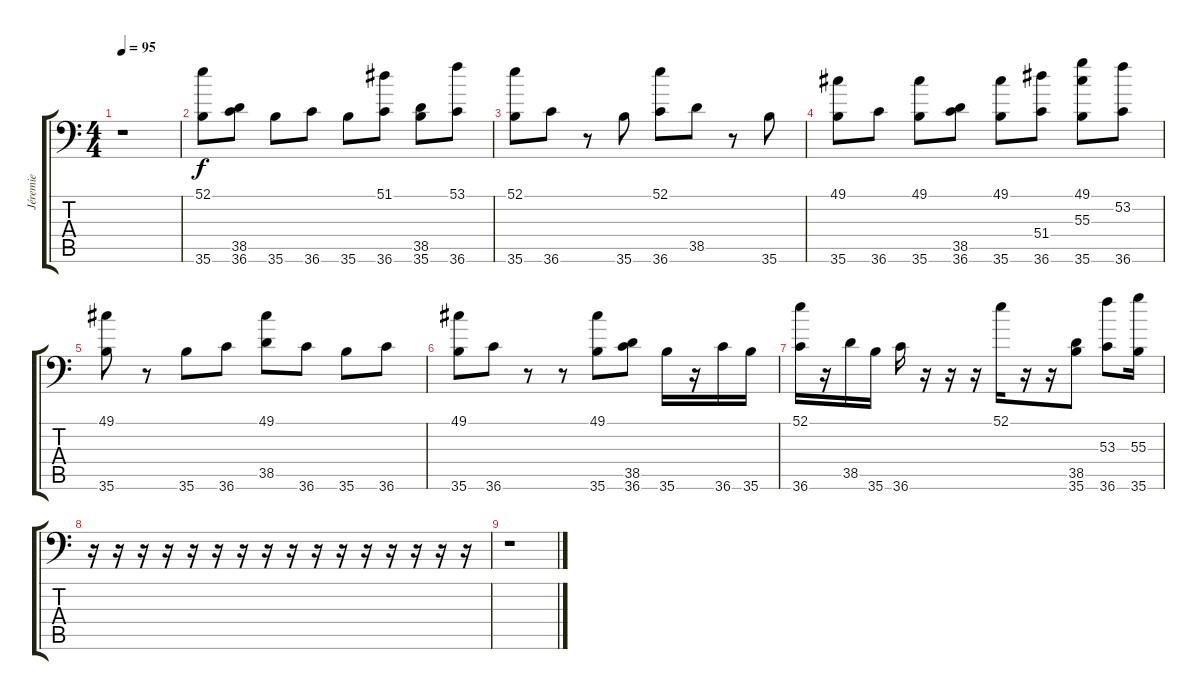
\track ("Jéremie" "Jéremie") {instrument acousticgrandpiano}
\staff {score tabs}
\tuning (C-1 C-1 C-1 C-1 C-1 C-1) {hide}
\ts (4 4)
\tempo 95
\clef f4
\ks c
r.1{dy f} |
(52.1 35.6).8 (38.5 36.6).8 35.6.8 36.6.8 35.6.8 (51.1 36.6).8 (38.5 35.6).8 (53.1 36.6).8 |
(52.1 35.6).8 36.6.8 r.8 35.6.8 (52.1 36.6).8 38.5.8 r.8 35.6.8 |
(49.1 35.6).8 36.6.8 (49.1 35.6).8 (38.5 36.6).8 (49.1 35.6).8 (51.4 36.6).8 (49.1 55.3 35.6).8 (53.2 36.6).8 |
(49.1 35.6).8 r.8 35.6.8 36.6.8 (49.1 38.5).8 36.6.8 35.6.8 36.6.8 |
(49.1 35.6).8 36.6.8 r.8 r.8 (49.1 35.6).8 (38.5 36.6).8 35.6.16 r.16 36.6.16 35.6.16 |
(52.1 36.6).16 r.16 38.5.16 35.6.16 36.6.16 r.16 r.16 r.16 52.1.16 r.16 r.16 (38.5 35.6).8 (53.3 36.6).8 (55.3 35.6).16 |
r.16 r.16 r.16 r.16 r.16 r.16 r.16 r.16 r.16 r.16 r.16 r.16 r.16 r.16 r.16 r.16 |
r.1
